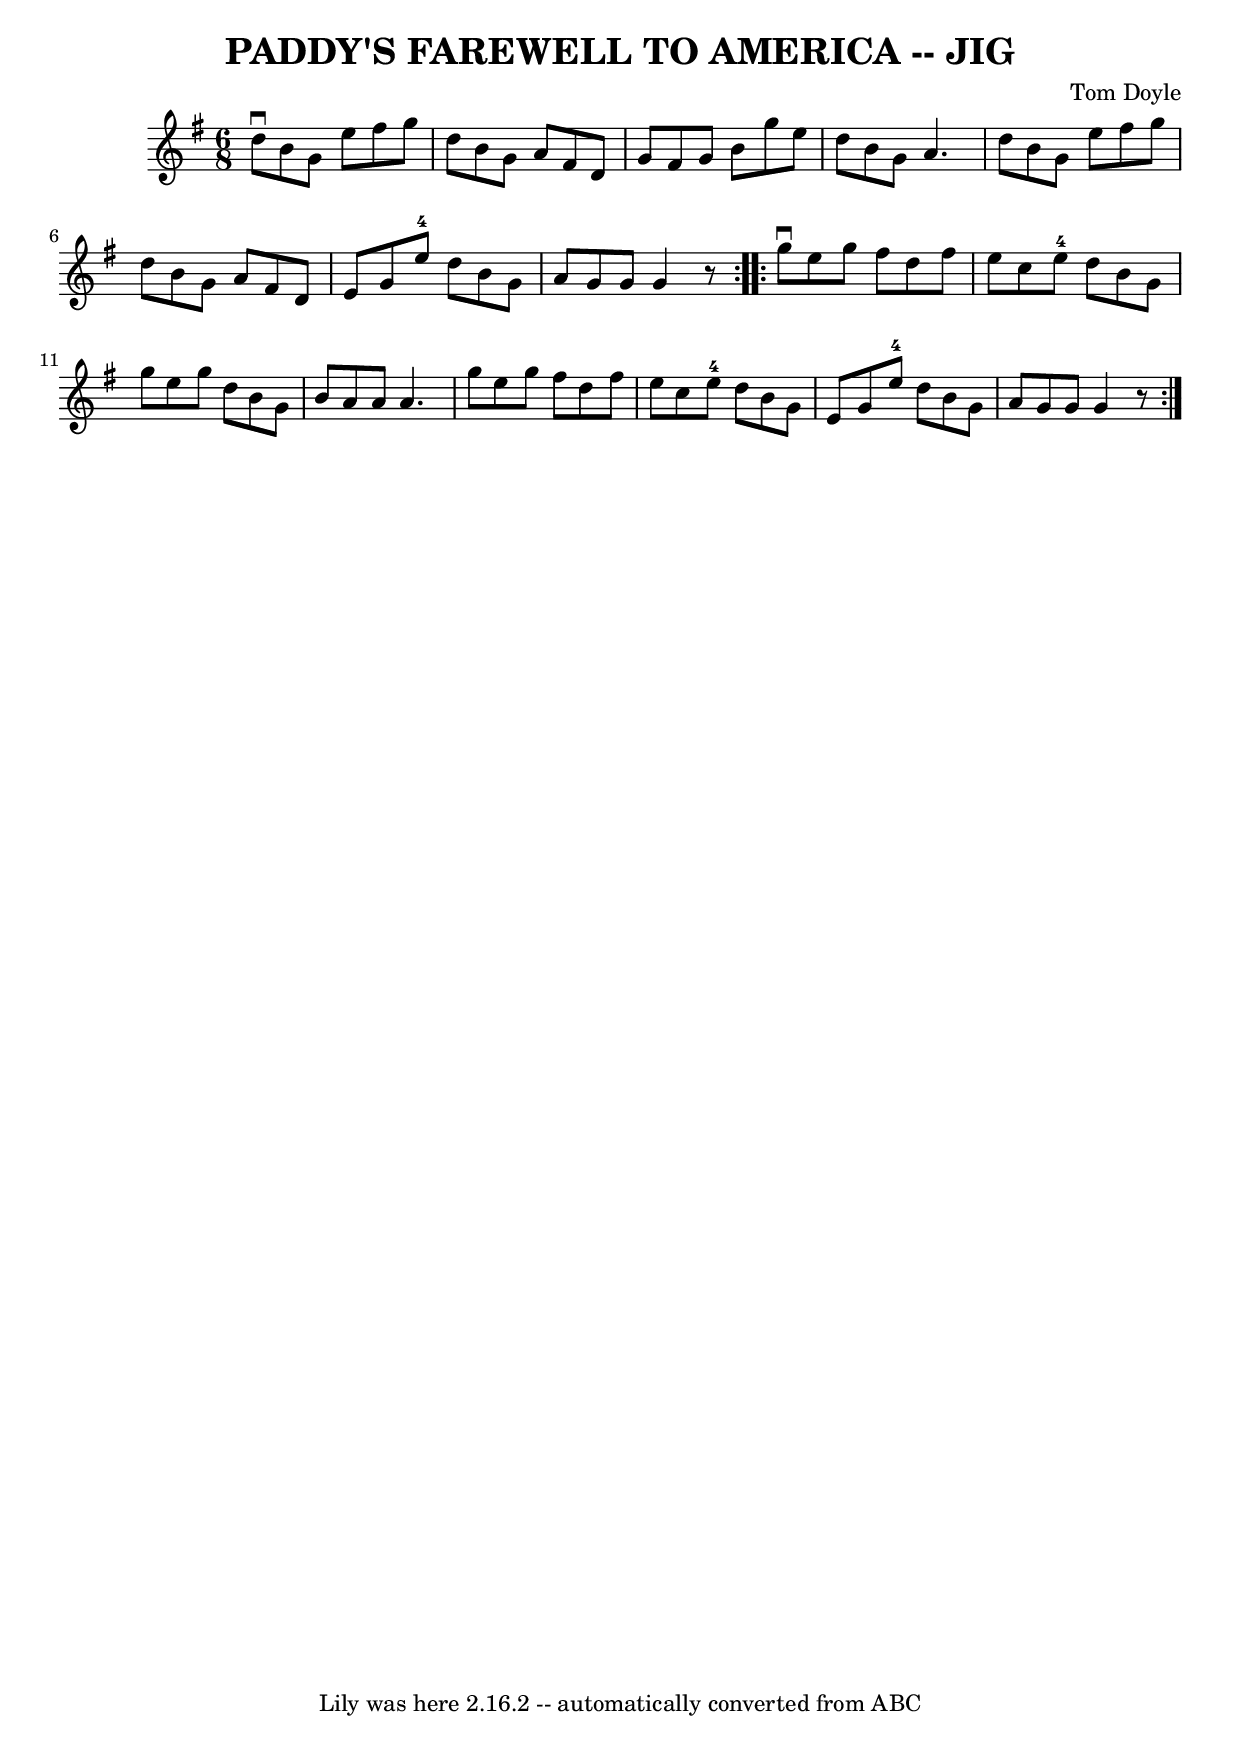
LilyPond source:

\version "2.7.40"
\include "Mammoth.ily"
\header {
	%% book = "Ryan's Mammoth Collection of Fiddle Tunes"
	composer = "Tom Doyle"
	crossRefNumber = "1"
	footnotes = ""
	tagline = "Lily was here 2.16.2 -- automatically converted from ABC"
	title = "PADDY'S FAREWELL TO AMERICA -- JIG"
}
voicedefault =  {


\repeat volta 2 {
\time 6/8 
\key g \major d''8^\downbow b'8 g'8 e''8 fis''8 g''8 
   |
 d''8 b'8 g'8 a'8 fis'8 d'8    |
 g'8    
fis'8 g'8 b'8 g''8 e''8    |
 d''8 b'8 g'8 a'4.    
|
     |
 d''8 b'8 g'8 e''8 fis''8 g''8    
|
 d''8 b'8 g'8 a'8 fis'8 d'8    |
 e'8 g'8   
 e''8-4 d''8 b'8 g'8    |
 a'8 g'8 g'8 g'4    r8   
}     \repeat volta 2 { g''8^\downbow e''8 g''8 fis''8 d''8    
fis''8    |
 e''8 c''8 e''8-4 d''8 b'8 g'8    |
 
 g''8 e''8 g''8 d''8 b'8 g'8    |
 b'8 a'8 a'8    
a'4.    |
     |
 g''8 e''8 g''8 fis''8 d''8    
fis''8    |
 e''8 c''8 e''8-4 d''8 b'8 g'8    |
 
 e'8 g'8 e''8-4 d''8 b'8 g'8    |
 a'8 g'8 g'8  
 g'4    r8   }   
}

\score{
    <<

	\context Staff="default"
	{
	    \voicedefault 
	}

    >>
	\layout {
	}
	\midi {}
}
